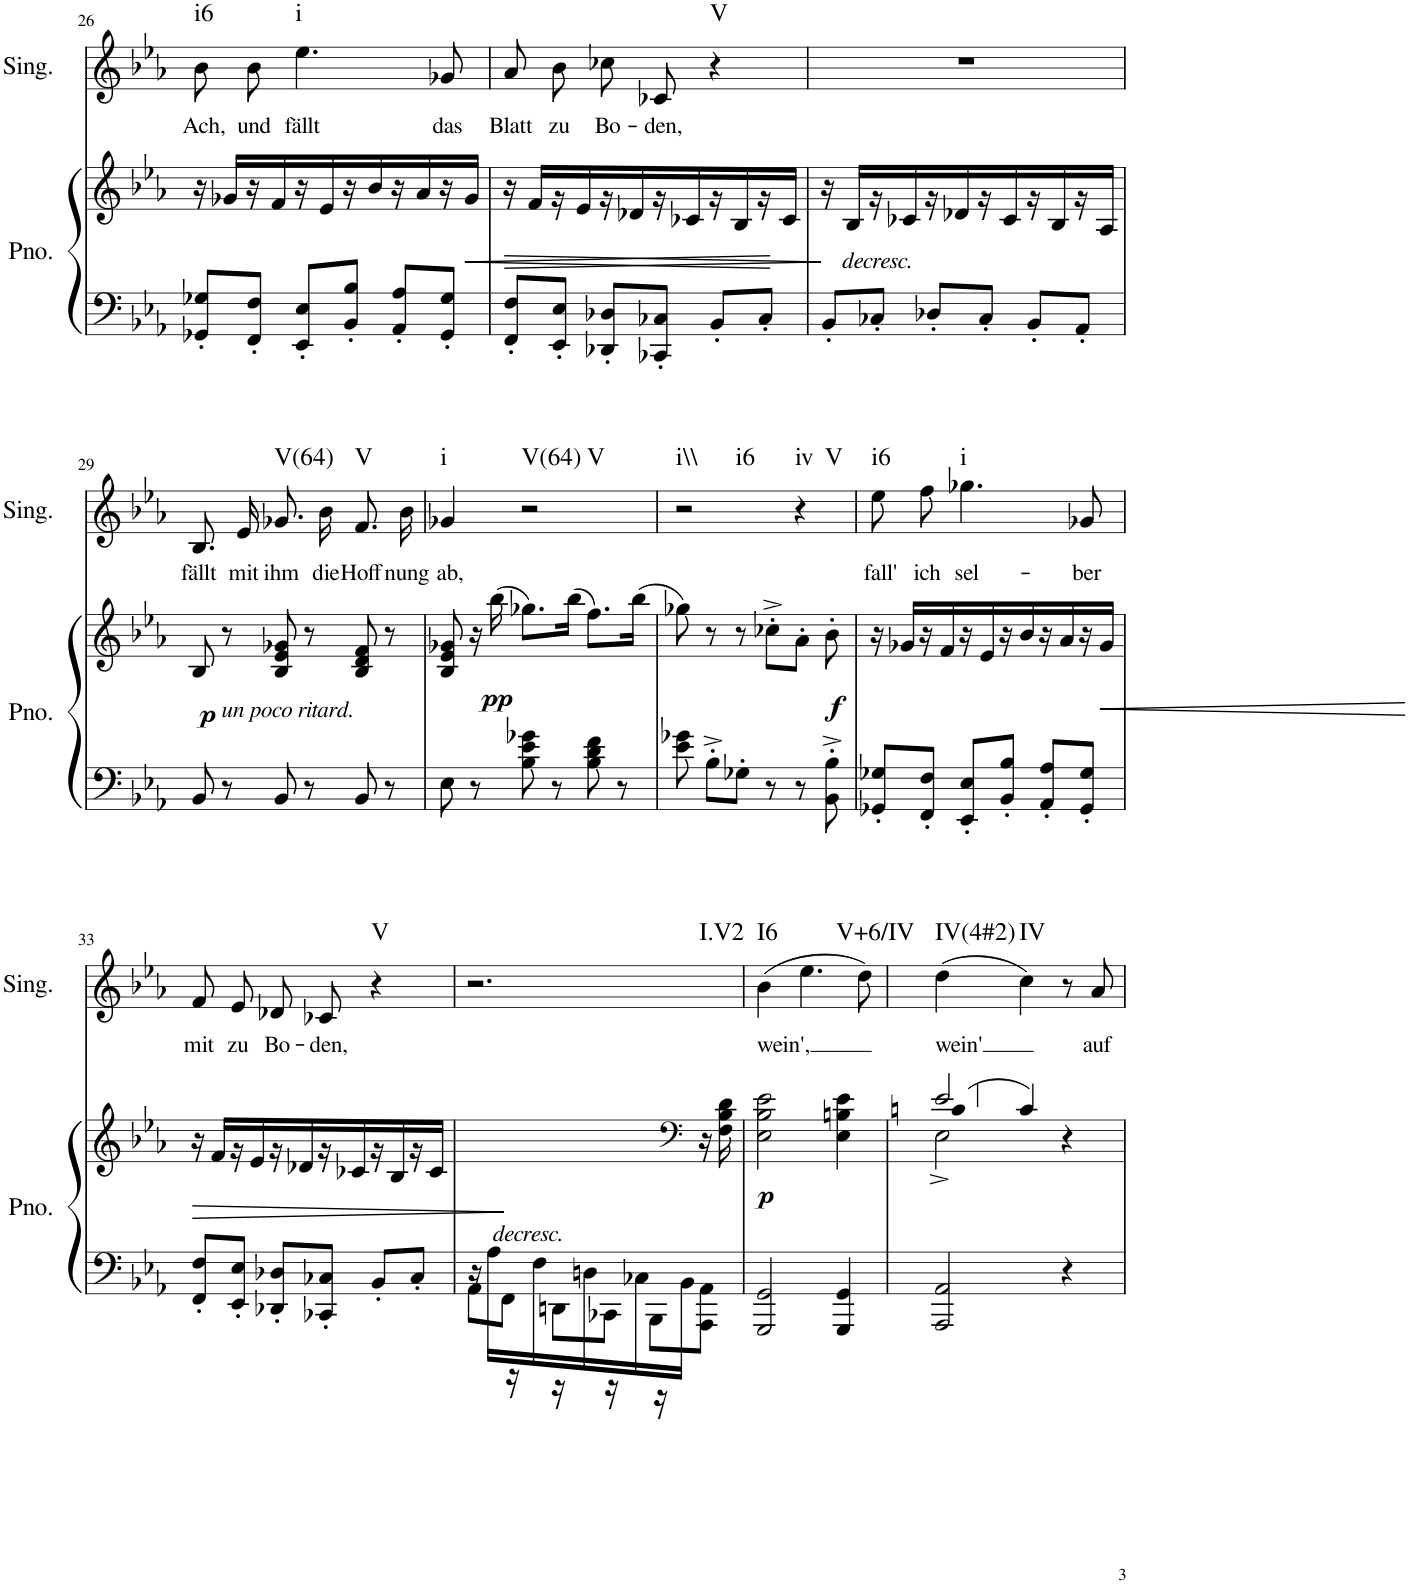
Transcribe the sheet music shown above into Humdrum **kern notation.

**kern	**kern	**dynam	**kern	**text	**harte
*part2	*part2	*part2	*part1	*part1	*part1
*staff3	*staff2	*staff2/3	*staff1	*staff1	*
*I"Pianoforte	*	*	*I"Singstimme	*	*
*I'Pno.	*	*	*I'Sing.	*	*
!!LO:PB:g=z
*clefF4	*clefG2	*	*clefG2	*	*
*k[b-e-a-]	*k[b-e-a-]	*	*k[b-e-a-]	*	*
*M3/4	*M3/4	*	*M3/4	*	*
=26	=26	=26	=26	=26	=26
!	!	!	!	!LO:LY:b	!LO:H:kt=i6
8GG-X/' 8G-X/'L	16r	.	8b-\L	Ach,	N
.	16g-X/LL	.	.	.	.
!	!	!	!	!LO:LY:b	!
8FF/' 8F/'J	16r	.	8b-\J	und	.
.	16f/	.	.	.	.
!	!	!	!	!LO:LY:b	!LO:H:kt=i
8EE-/' 8E-/'L	16r	.	4.ee-\	fällt	N
.	16e-/	.	.	.	.
8BB-/' 8B-/'J	16r	.	.	.	.
.	16b-/	.	.	.	.
8AA-/' 8A-/'L	16r	.	.	.	.
.	16a-/	.	.	.	.
!	!	!	!	!LO:LY:b	!
8GG-/' 8G-/'J	16r	.	8g-X/	das	.
!	!	!LO:HP:b	!	!	!
.	16g-/JJ	<	.	.	.
.	.	[	.	.	.
=27	=27	=27	=27	=27	=27
!	!	!LO:HP:b	!	!LO:LY:b	!
8FF/' 8F/'L	16r	>	8a-/L	Blatt	.
.	16f/LL	]	.	.	.
!	!	!	!	!LO:LY:b	!
8EE-/' 8E-/'J	16r	.	8b-/J	zu	.
.	16e-/	.	.	.	.
!	!	!	!	!LO:LY:b	!
8DD-X/' 8D-X/'L	16r	.	8cc-X/L	Bo-	.
.	16d-X/	.	.	.	.
!	!	!	!	!LO:LY:b	!
8CC-X/' 8C-X/'J	16r	.	8c-X/J	-den,	.
.	16c-X/	.	.	.	.
!	!	!	!	!	!LO:H:kt=V
8BB-'/L	16r	.	4r	.	N
.	16B-/	.	.	.	.
8C-'/J	16r	.	.	.	.
.	16c-/JJ	.	.	.	.
=28	=28	=28	=28	=28	=28
8BB-'/L	16r	.	2.r	.	.
!	!LO:TX:b:i:t=decresc.	!	!	!	!
.	16B-/LL	.	.	.	.
8C-X'/J	16r	.	.	.	.
.	16c-X/	.	.	.	.
8D-X'/L	16r	.	.	.	.
.	16d-X/	.	.	.	.
8C-'/J	16r	.	.	.	.
.	16c-/	.	.	.	.
8BB-'/L	16r	.	.	.	.
.	16B-/	.	.	.	.
8AA-'/J	16r	.	.	.	.
.	16A-/JJ	.	.	.	.
!!LO:LB:g=z
=29	=29	=29	=29	=29	=29
!	!LO:TX:b:i:t=un poco ritard.	!	!	!	!
!	!	!LO:DY:a=2	!	!LO:LY:b	!
8BB-/	8B-/	p	8.B-/L	fällt	.
8r	8r	.	.	.	.
!	!	!	!	!LO:LY:b	!
.	.	.	16e-/Jk	mit	.
!	!	!	!	!LO:LY:b	!LO:H:kt=V(64)
8BB-/	8B-/ 8e-/ 8g-X/	.	8.g-X/L	ihm	N
8r	8r	.	.	.	.
!	!	!	!	!LO:LY:b	!
.	.	.	16b-/Jk	die	.
!	!	!	!	!LO:LY:b	!LO:H:kt=V
8BB-/	8B-/ 8d/ 8f/	.	8.f/L	Hoff-	N
8r	8r	.	.	.	.
!	!	!	!	!LO:LY:b	!
.	.	.	16b-/Jk	-nung	.
=30	=30	=30	=30	=30	=30
!	!	!	!	!LO:LY:b	!LO:H:kt=i
8E-\	8B-/ 8e-/ 8g-X/	.	4g-X/	ab,	N
8r	16r	.	.	.	.
!	!	!LO:DY:b	!	!	!
.	(16bb-\	pp	.	.	.
!	!	!	!	!	!LO:H:n=1:kt=V(64)
!	!	!	!	!	!LO:H:n=2:kt=V
8B-\ 8e-\ 8g-X\	8.gg-X\L)	.	2r	.	N N
8r	.	.	.	.	.
.	(16bb-\Jk	.	.	.	.
8B-\ 8d\ 8f\	8.ff\L)	.	.	.	.
8r	.	.	.	.	.
.	(16bb-\Jk	.	.	.	.
=31	=31	=31	=31	=31	=31
!	!	!	!	!	!LO:H:n=1:kt=i\\
!	!	!	!	!	!LO:H:n=2:kt=i6
8e-\ 8g-X\	8gg-X\)	.	2r	.	N N
8B-'^\L	8r	.	.	.	.
8G-X'\J	8r	.	.	.	.
8r	8cc-X'^\L	.	.	.	.
!	!	!	!	!	!LO:H:n=1:kt=iv
!	!	!	!	!	!LO:H:n=2:kt=V
8r	8a-'\J	.	4r	.	N N
!	!	!LO:DY:a=2	!	!	!
8BB-\'^ 8B-\'^	8b-'\	f	.	.	.
=32	=32	=32	=32	=32	=32
!	!	!	!	!LO:LY:b	!LO:H:kt=i6
8GG-X/' 8G-X/'L	16r	.	8ee-\L	fall'	N
.	16g-X/LL	.	.	.	.
!	!	!	!	!LO:LY:b	!
8FF/' 8F/'J	16r	.	8ff\J	ich	.
.	16f/	.	.	.	.
!	!	!	!	!LO:LY:b	!LO:H:kt=i
8EE-/' 8E-/'L	16r	.	4.gg-X\	sel-	N
.	16e-/	.	.	.	.
8BB-/' 8B-/'J	16r	.	.	.	.
.	16b-/	.	.	.	.
8AA-/' 8A-/'L	16r	.	.	.	.
.	16a-/	.	.	.	.
!	!	!	!	!LO:LY:b	!
8GG-/' 8G-/'J	16r	.	8g-X/	-ber	.
!	!	!LO:HP:b	!	!	!
.	16g-/JJ	<	.	.	.
.	.	[	.	.	.
!!LO:LB:g=z
=33	=33	=33	=33	=33	=33
!	!	!LO:HP:b	!	!LO:LY:b	!
8FF/' 8F/'L	16r	>	8f/L	mit	.
.	16f/LL	]	.	.	.
!	!	!	!	!LO:LY:b	!
8EE-/' 8E-/'J	16r	.	8e-/J	zu	.
.	16e-/	.	.	.	.
!	!	!	!	!LO:LY:b	!
8DD-X/' 8D-X/'L	16r	.	8d-X/L	Bo-	.
.	16d-X/	.	.	.	.
!	!	!	!	!LO:LY:b	!
8CC-X/' 8C-X/'J	16r	.	8c-X/J	-den,	.
.	16c-X/	.	.	.	.
!	!	!	!	!	!LO:H:kt=V
8BB-'/L	16r	.	4r	.	N
.	16B-/	.	.	.	.
8C-'/J	16r	.	.	.	.
.	16c-/JJ	.	.	.	.
=34	=34	=34	=34	=34	=34
*^	*	*	*	*	*
!	!	!	!	!	!	!LO:H:kt=I.V2
16ryy	8AA-\L	16r	.	2.r	.	N
!	!	!LO:TX:b:i:t=decresc.	!	!	!	!
16A-\LL	.	16ryy	.	.	.	.
16ryy	8FF\J	16r	.	.	.	.
16F\	.	16ryy	.	.	.	.
16ryy	8DDn\L	16r	.	.	.	.
16Dn\	.	16ryy	.	.	.	.
16ryy	8CC-X\J	16r	.	.	.	.
16C-X\	.	16ryy	.	.	.	.
16ryy	8BBB-\L	16r	.	.	.	.
16BB-\JJ	.	16ryy	.	.	.	.
*	*	*clefF4	*	*	*	*
8ryy	8AAA-\ 8AA-\J	16r	.	.	.	.
.	.	16F\ 16B-\ 16d\	.	.	.	.
*v	*v	*	*	*	*	*
=35	=35	=35	=35	=35	=35
!	!	!LO:DY:b	!	!LO:LY:b	!LO:H:kt=I6
2GGG/ 2GG/	2E-\ 2B-\ 2e-\	p	(4b-\	wein',	N
!	!	!	!	!	!LO:H:kt=V+6/IV
.	.	.	4.ee-\	.	N
4GGG/ 4GG/	4E-\ 4Bn\ 4e-\	.	.	.	.
.	.	.	8dd\)	.	.
=36	=36	=36	=36	=36	=36
*	*^	*	*	*	*
*	*	*^	*	*	*	*
!	!	!	!	!	!	!LO:LY:b	!LO:H:kt=IV(4#2)
2AAA-/ 2AA-/	(4Bn/	2e-/	2E-^\	.	(4dd\	wein'	N
!	!	!	!	!	!	!	!LO:H:kt=IV
.	4c/)	.	.	.	4cc\)	.	N
4r	4r	4ryy	4ryy	.	8r	.	.
!	!	!	!	!	!	!LO:LY:b	!
.	.	.	.	.	8a-/	auf	.
*	*v	*v	*v	*	*	*	*
=	=	=	=	=	=
*-	*-	*-	*-	*-	*-
